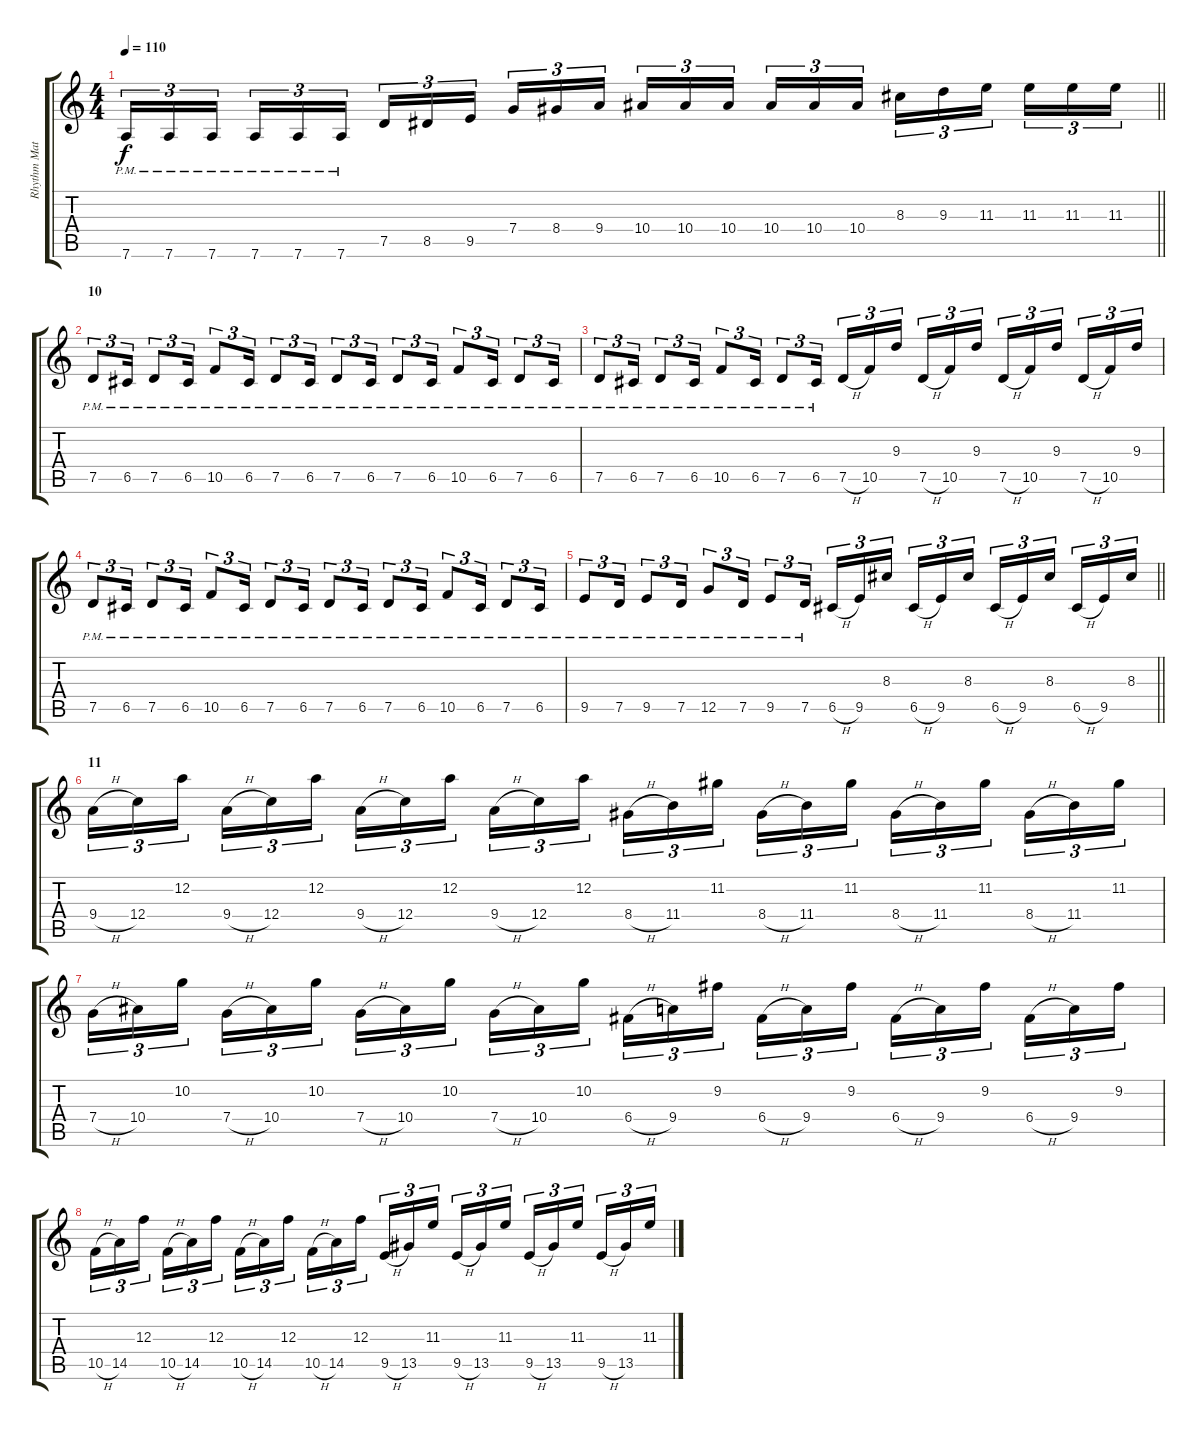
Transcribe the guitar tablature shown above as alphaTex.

\track ("Rhythm Mathieu Pascal" "Rhythm Mat") {instrument distortionguitar}
\staff {score tabs}
\tuning (D4 A3 F3 C3 G2 D2) {hide}
\ts (4 4)
\tempo 110
\clef g2
\barLineRight lightlight
\ks c
7.6{pm}.16{tu (3 2) dy f} 7.6{pm}.16{tu (3 2)} 7.6{pm}.16{tu (3 2) beam splitsecondary} 7.6{pm}.16{tu (3 2)} 7.6{pm}.16{tu (3 2)} 7.6{pm}.16{tu (3 2)} 7.5.16{tu (3 2)} 8.5.16{tu (3 2)} 9.5.16{tu (3 2) beam splitsecondary} 7.4.16{tu (3 2)} 8.4.16{tu (3 2)} 9.4.16{tu (3 2)} 10.4.16{tu (3 2)} 10.4.16{tu (3 2)} 10.4.16{tu (3 2) beam splitsecondary} 10.4.16{tu (3 2)} 10.4.16{tu (3 2)} 10.4.16{tu (3 2)} 8.3.16{tu (3 2)} 9.3.16{tu (3 2)} 11.3.16{tu (3 2) beam splitsecondary} 11.3.16{tu (3 2)} 11.3.16{tu (3 2)} 11.3.16{tu (3 2)} |
\section ("" "10")
7.5{pm}.8{tu (3 2)} 6.5{pm}.16{tu (3 2)} 7.5{pm}.8{tu (3 2)} 6.5{pm}.16{tu (3 2)} 10.5{pm}.8{tu (3 2)} 6.5{pm}.16{tu (3 2)} 7.5{pm}.8{tu (3 2)} 6.5{pm}.16{tu (3 2)} 7.5{pm}.8{tu (3 2)} 6.5{pm}.16{tu (3 2)} 7.5{pm}.8{tu (3 2)} 6.5{pm}.16{tu (3 2)} 10.5{pm}.8{tu (3 2)} 6.5{pm}.16{tu (3 2)} 7.5{pm}.8{tu (3 2)} 6.5{pm}.16{tu (3 2)} |
7.5{pm}.8{tu (3 2)} 6.5{pm}.16{tu (3 2)} 7.5{pm}.8{tu (3 2)} 6.5{pm}.16{tu (3 2)} 10.5{pm}.8{tu (3 2)} 6.5{pm}.16{tu (3 2)} 7.5{pm}.8{tu (3 2)} 6.5{pm}.16{tu (3 2)} 7.5{h}.16{tu (3 2)} 10.5.16{tu (3 2)} 9.3.16{tu (3 2) beam splitsecondary} 7.5{h}.16{tu (3 2)} 10.5.16{tu (3 2)} 9.3.16{tu (3 2)} 7.5{h}.16{tu (3 2)} 10.5.16{tu (3 2)} 9.3.16{tu (3 2) beam splitsecondary} 7.5{h}.16{tu (3 2)} 10.5.16{tu (3 2)} 9.3.16{tu (3 2)} |
7.5{pm}.8{tu (3 2)} 6.5{pm}.16{tu (3 2)} 7.5{pm}.8{tu (3 2)} 6.5{pm}.16{tu (3 2)} 10.5{pm}.8{tu (3 2)} 6.5{pm}.16{tu (3 2)} 7.5{pm}.8{tu (3 2)} 6.5{pm}.16{tu (3 2)} 7.5{pm}.8{tu (3 2)} 6.5{pm}.16{tu (3 2)} 7.5{pm}.8{tu (3 2)} 6.5{pm}.16{tu (3 2)} 10.5{pm}.8{tu (3 2)} 6.5{pm}.16{tu (3 2)} 7.5{pm}.8{tu (3 2)} 6.5{pm}.16{tu (3 2)} |
\barLineRight lightlight
9.5{pm}.8{tu (3 2)} 7.5{pm}.16{tu (3 2)} 9.5{pm}.8{tu (3 2)} 7.5{pm}.16{tu (3 2)} 12.5{pm}.8{tu (3 2)} 7.5{pm}.16{tu (3 2)} 9.5{pm}.8{tu (3 2)} 7.5{pm}.16{tu (3 2)} 6.5{h}.16{tu (3 2)} 9.5.16{tu (3 2)} 8.3.16{tu (3 2) beam splitsecondary} 6.5{h}.16{tu (3 2)} 9.5.16{tu (3 2)} 8.3.16{tu (3 2)} 6.5{h}.16{tu (3 2)} 9.5.16{tu (3 2)} 8.3.16{tu (3 2) beam splitsecondary} 6.5{h}.16{tu (3 2)} 9.5.16{tu (3 2)} 8.3.16{tu (3 2)} |
\section ("" "11")
9.4{h}.16{tu (3 2)} 12.4.16{tu (3 2)} 12.2.16{tu (3 2) beam splitsecondary} 9.4{h}.16{tu (3 2)} 12.4.16{tu (3 2)} 12.2.16{tu (3 2)} 9.4{h}.16{tu (3 2)} 12.4.16{tu (3 2)} 12.2.16{tu (3 2) beam splitsecondary} 9.4{h}.16{tu (3 2)} 12.4.16{tu (3 2)} 12.2.16{tu (3 2)} 8.4{h}.16{tu (3 2)} 11.4.16{tu (3 2)} 11.2.16{tu (3 2) beam splitsecondary} 8.4{h}.16{tu (3 2)} 11.4.16{tu (3 2)} 11.2.16{tu (3 2)} 8.4{h}.16{tu (3 2)} 11.4.16{tu (3 2)} 11.2.16{tu (3 2) beam splitsecondary} 8.4{h}.16{tu (3 2)} 11.4.16{tu (3 2)} 11.2.16{tu (3 2)} |
7.4{h}.16{tu (3 2)} 10.4.16{tu (3 2)} 10.2.16{tu (3 2) beam splitsecondary} 7.4{h}.16{tu (3 2)} 10.4.16{tu (3 2)} 10.2.16{tu (3 2)} 7.4{h}.16{tu (3 2)} 10.4.16{tu (3 2)} 10.2.16{tu (3 2) beam splitsecondary} 7.4{h}.16{tu (3 2)} 10.4.16{tu (3 2)} 10.2.16{tu (3 2)} 6.4{h}.16{tu (3 2)} 9.4.16{tu (3 2)} 9.2.16{tu (3 2) beam splitsecondary} 6.4{h}.16{tu (3 2)} 9.4.16{tu (3 2)} 9.2.16{tu (3 2)} 6.4{h}.16{tu (3 2)} 9.4.16{tu (3 2)} 9.2.16{tu (3 2) beam splitsecondary} 6.4{h}.16{tu (3 2)} 9.4.16{tu (3 2)} 9.2.16{tu (3 2)} |
10.5{h}.16{tu (3 2)} 14.5.16{tu (3 2)} 12.3.16{tu (3 2) beam splitsecondary} 10.5{h}.16{tu (3 2)} 14.5.16{tu (3 2)} 12.3.16{tu (3 2)} 10.5{h}.16{tu (3 2)} 14.5.16{tu (3 2)} 12.3.16{tu (3 2) beam splitsecondary} 10.5{h}.16{tu (3 2)} 14.5.16{tu (3 2)} 12.3.16{tu (3 2)} 9.5{h}.16{tu (3 2)} 13.5.16{tu (3 2)} 11.3.16{tu (3 2) beam splitsecondary} 9.5{h}.16{tu (3 2)} 13.5.16{tu (3 2)} 11.3.16{tu (3 2)} 9.5{h}.16{tu (3 2)} 13.5.16{tu (3 2)} 11.3.16{tu (3 2) beam splitsecondary} 9.5{h}.16{tu (3 2)} 13.5.16{tu (3 2)} 11.3.16{tu (3 2)}
